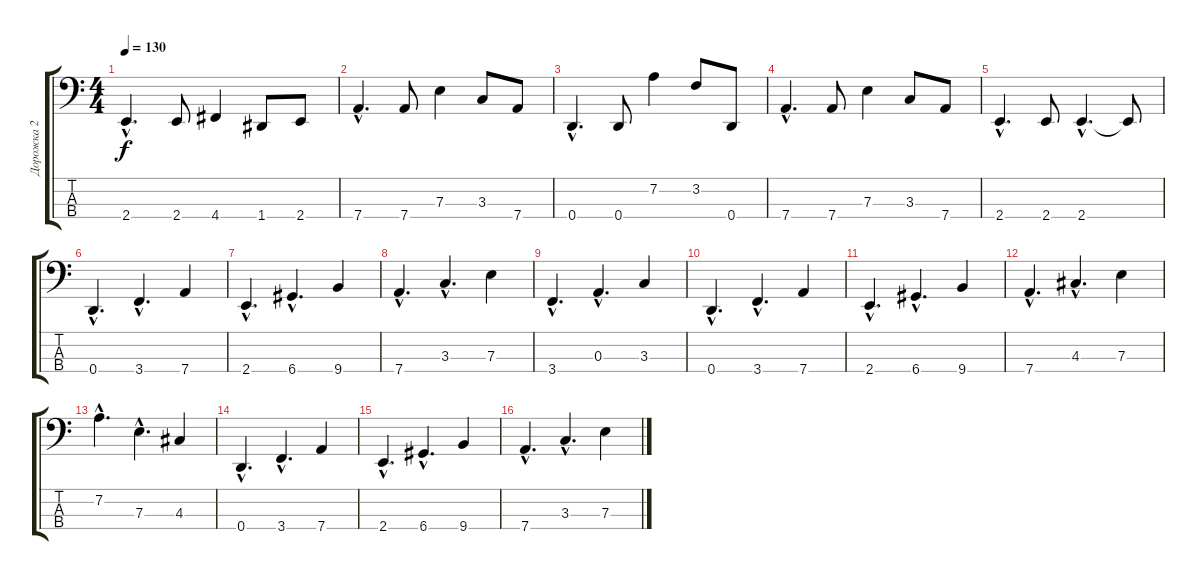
\track ("Дорожка 2" "Дорожка 2") {instrument electricbasspick}
\staff {score tabs}
\tuning (G2 D2 A1 D1) {hide}
\ts (4 4)
\tempo 130
\clef f4
\ks c
2.4{hac}.4{d dy f} 2.4.8 4.4.4 1.4.8 2.4.8 |
7.4{hac}.4{d} 7.4.8 7.3.4 3.3.8 7.4.8 |
0.4{hac}.4{d} 0.4.8 7.2.4 3.2.8 0.4.8 |
7.4{hac}.4{d} 7.4.8 7.3.4 3.3.8 7.4.8 |
2.4{hac}.4{d} 2.4.8 2.4{hac}.4{d} 2.4{t}.8 |
0.4{hac}.4{d} 3.4{hac}.4{d} 7.4.4 |
2.4{hac}.4{d} 6.4{hac}.4{d} 9.4.4 |
7.4{hac}.4{d} 3.3{hac}.4{d} 7.3.4 |
3.4{hac}.4{d} 0.3{hac}.4{d} 3.3.4 |
0.4{hac}.4{d} 3.4{hac}.4{d} 7.4.4 |
2.4{hac}.4{d} 6.4{hac}.4{d} 9.4.4 |
7.4{hac}.4{d} 4.3{hac}.4{d} 7.3.4 |
7.2{hac}.4{d} 7.3{hac}.4{d} 4.3.4 |
0.4{hac}.4{d} 3.4{hac}.4{d} 7.4.4 |
2.4{hac}.4{d} 6.4{hac}.4{d} 9.4.4 |
7.4{hac}.4{d} 3.3{hac}.4{d} 7.3.4
